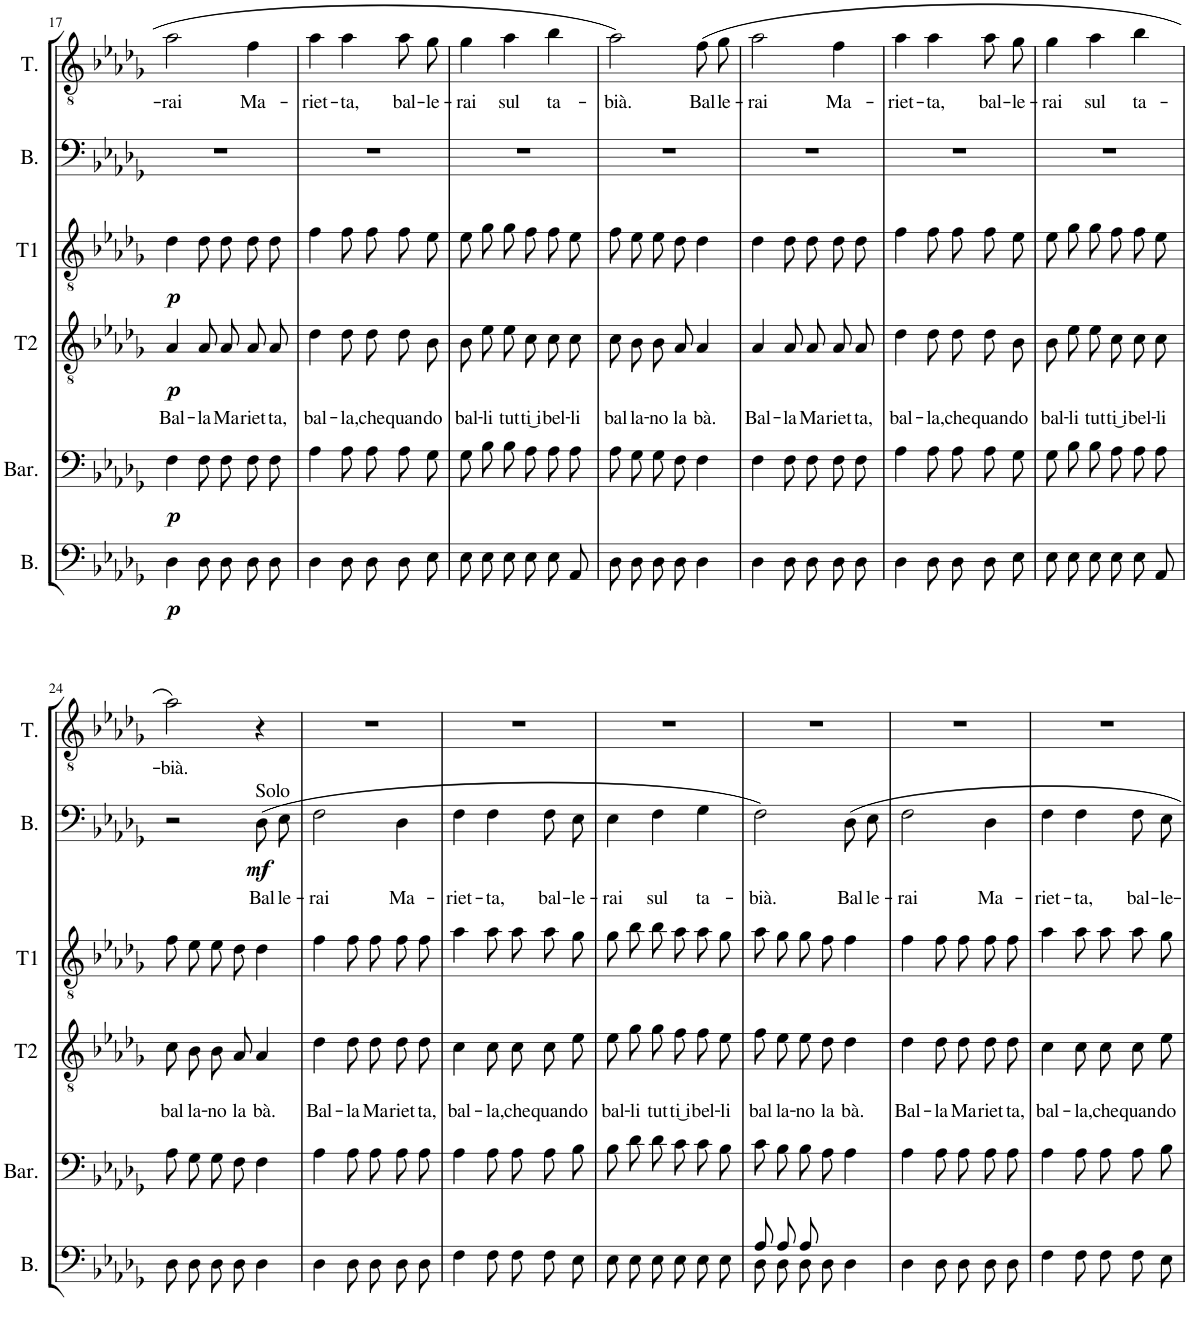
**kern	**dynam	**kern	**dynam	**kern	**text	**text	**dynam	**kern	**dynam	**kern	**text	**dynam	**kern	**text
*part6	*part6	*part5	*part5	*part4	*part4	*part4	*part4	*part3	*part3	*part2	*part2	*part2	*part1	*part1
*staff6	*staff6	*staff5	*staff5	*staff4	*staff4	*staff4	*staff4	*staff3	*staff3	*staff2	*staff2	*staff2	*staff1	*staff1
*I"Bassi	*	*I"Baritoni	*	*I"Tenori II	*	*	*	*I"Tenori I	*	*I"Basso	*	*	*I"Tenore	*
*I'B.	*	*I'Bar.	*	*I'T2	*	*	*	*I'T1	*	*I'B.	*	*	*I'T.	*
!!LO:PB:g=z
*clefF4	*	*clefF4	*	*clefGv2	*	*	*	*clefGv2	*	*clefF4	*	*	*clefGv2	*
*k[b-e-a-d-g-]	*	*k[b-e-a-d-g-]	*	*k[b-e-a-d-g-]	*	*	*	*k[b-e-a-d-g-]	*	*k[b-e-a-d-g-]	*	*	*k[b-e-a-d-g-]	*
*M3/4	*	*M3/4	*	*M3/4	*	*	*	*M3/4	*	*M3/4	*	*	*M3/4	*
=17	=17	=17	=17	=17	=17	=17	=17	=17	=17	=17	=17	=17	=17	=17
!	!LO:DY:b	!	!LO:DY:b	!	!	!LO:LY:b	!LO:DY:b	!	!LO:DY:b	!	!	!	!	!LO:LY:b
4D-\	p	4F\	p	4A-/	.	Bal-	p	4d-\	p	2.r	.	.	2a-\	-rai
!	!	!	!	!	!	!LO:LY:b	!	!	!	!	!	!	!	!
8D-\L	.	8F\L	.	8A-/L	.	-la	.	8d-\L	.	.	.	.	.	.
!	!	!	!	!	!	!LO:LY:b	!	!	!	!	!	!	!	!
8D-\J	.	8F\J	.	8A-/J	.	Ma-	.	8d-\J	.	.	.	.	.	.
!	!	!	!	!	!	!LO:LY:b	!	!	!	!	!	!	!	!LO:LY:b
8D-\L	.	8F\L	.	8A-/L	.	-riet-	.	8d-\L	.	.	.	.	4f\	Ma-
!	!	!	!	!	!	!LO:LY:b	!	!	!	!	!	!	!	!
8D-\J	.	8F\J	.	8A-/J	.	-ta,	.	8d-\J	.	.	.	.	.	.
=18	=18	=18	=18	=18	=18	=18	=18	=18	=18	=18	=18	=18	=18	=18
!	!	!	!	!	!	!LO:LY:b	!	!	!	!	!	!	!	!LO:LY:b
4D-\	.	4A-\	.	4d-\	.	bal-	.	4f\	.	2.r	.	.	4a-\	-riet-
!	!	!	!	!	!	!LO:LY:b	!	!	!	!	!	!	!	!LO:LY:b
8D-\L	.	8A-\L	.	8d-\L	.	-la,	.	8f\L	.	.	.	.	4a-\	-ta,
!	!	!	!	!	!	!LO:LY:b	!	!	!	!	!	!	!	!
8D-\J	.	8A-\J	.	8d-\J	.	che	.	8f\J	.	.	.	.	.	.
!	!	!	!	!	!	!LO:LY:b	!	!	!	!	!	!	!	!LO:LY:b
8D-\L	.	8A-\L	.	8d-\L	.	quan-	.	8f\L	.	.	.	.	8a-\L	bal-
!	!	!	!	!	!	!LO:LY:b	!	!	!	!	!	!	!	!LO:LY:b
8E-\J	.	8G-\J	.	8B-\J	.	-do	.	8e-\J	.	.	.	.	8g-\J	-le-
=19	=19	=19	=19	=19	=19	=19	=19	=19	=19	=19	=19	=19	=19	=19
!	!	!	!	!	!	!LO:LY:b	!	!	!	!	!	!	!	!LO:LY:b
8E-\L	.	8G-\L	.	8B-\L	.	bal-	.	8e-\L	.	2.r	.	.	4g-\	-rai
!	!	!	!	!	!	!LO:LY:b	!	!	!	!	!	!	!	!
8E-\J	.	8B-\J	.	8e-\J	.	-li	.	8g-\J	.	.	.	.	.	.
!	!	!	!	!	!	!LO:LY:b	!	!	!	!	!	!	!	!LO:LY:b
8E-\L	.	8B-\L	.	8e-\L	.	tut-	.	8g-\L	.	.	.	.	4a-\	sul
!	!	!	!	!	!	!LO:LY:b	!	!	!	!	!	!	!	!
8E-\J	.	8A-\J	.	8c\J	.	-ti͜ i	.	8f\J	.	.	.	.	.	.
!	!	!	!	!	!	!LO:LY:b	!	!	!	!	!	!	!	!LO:LY:b
8E-/L	.	8A-\L	.	8c\L	.	bel-	.	8f\L	.	.	.	.	4b-\	ta-
!	!	!	!	!	!	!LO:LY:b	!	!	!	!	!	!	!	!
8AA-/J	.	8A-\J	.	8c\J	.	-li	.	8e-\J	.	.	.	.	.	.
=20	=20	=20	=20	=20	=20	=20	=20	=20	=20	=20	=20	=20	=20	=20
!	!	!	!	!	!	!LO:LY:b	!	!	!	!	!	!	!	!LO:LY:b
8D-\L	.	8A-\L	.	8c\L	.	bal-	.	8f\L	.	2.r	.	.	2a-\	-bià.
!	!	!	!	!	!	!LO:LY:b	!	!	!	!	!	!	!	!
8D-\J	.	8G-\J	.	8B-\J	.	-la-	.	8e-\J	.	.	.	.	.	.
!	!	!	!	!	!	!LO:LY:b	!	!	!	!	!	!	!	!
8D-\L	.	8G-\L	.	8B-/L	.	-no	.	8e-\L	.	.	.	.	.	.
!	!	!	!	!	!	!LO:LY:b	!	!	!	!	!	!	!	!
8D-\J	.	8F\J	.	8A-/J	.	la	.	8d-\J	.	.	.	.	.	.
!	!	!	!	!	!	!LO:LY:b	!	!	!	!	!	!	!	!LO:LY:b
4D-\	.	4F\	.	4A-/	.	bà.	.	4d-\	.	.	.	.	(8f\L	Bal-
!	!	!	!	!	!	!	!	!	!	!	!	!	!	!LO:LY:b
.	.	.	.	.	.	.	.	.	.	.	.	.	8g-\J	-le-
=21	=21	=21	=21	=21	=21	=21	=21	=21	=21	=21	=21	=21	=21	=21
!	!	!	!	!	!	!LO:LY:b	!	!	!	!	!	!	!	!LO:LY:b
4D-\	.	4F\	.	4A-/	.	Bal-	.	4d-\	.	2.r	.	.	2a-\	-rai
!	!	!	!	!	!	!LO:LY:b	!	!	!	!	!	!	!	!
8D-\L	.	8F\L	.	8A-/L	.	-la	.	8d-\L	.	.	.	.	.	.
!	!	!	!	!	!	!LO:LY:b	!	!	!	!	!	!	!	!
8D-\J	.	8F\J	.	8A-/J	.	Ma-	.	8d-\J	.	.	.	.	.	.
!	!	!	!	!	!	!LO:LY:b	!	!	!	!	!	!	!	!LO:LY:b
8D-\L	.	8F\L	.	8A-/L	.	-riet-	.	8d-\L	.	.	.	.	4f\	Ma-
!	!	!	!	!	!	!LO:LY:b	!	!	!	!	!	!	!	!
8D-\J	.	8F\J	.	8A-/J	.	-ta,	.	8d-\J	.	.	.	.	.	.
=22	=22	=22	=22	=22	=22	=22	=22	=22	=22	=22	=22	=22	=22	=22
!	!	!	!	!	!	!LO:LY:b	!	!	!	!	!	!	!	!LO:LY:b
4D-\	.	4A-\	.	4d-\	.	bal-	.	4f\	.	2.r	.	.	4a-\	-riet-
!	!	!	!	!	!	!LO:LY:b	!	!	!	!	!	!	!	!LO:LY:b
8D-\L	.	8A-\L	.	8d-\L	.	-la,	.	8f\L	.	.	.	.	4a-\	-ta,
!	!	!	!	!	!	!LO:LY:b	!	!	!	!	!	!	!	!
8D-\J	.	8A-\J	.	8d-\J	.	che	.	8f\J	.	.	.	.	.	.
!	!	!	!	!	!	!LO:LY:b	!	!	!	!	!	!	!	!LO:LY:b
8D-\L	.	8A-\L	.	8d-\L	.	quan-	.	8f\L	.	.	.	.	8a-\L	bal-
!	!	!	!	!	!	!LO:LY:b	!	!	!	!	!	!	!	!LO:LY:b
8E-\J	.	8G-\J	.	8B-\J	.	-do	.	8e-\J	.	.	.	.	8g-\J	-le-
=23	=23	=23	=23	=23	=23	=23	=23	=23	=23	=23	=23	=23	=23	=23
!	!	!	!	!	!	!LO:LY:b	!	!	!	!	!	!	!	!LO:LY:b
8E-\L	.	8G-\L	.	8B-\L	.	bal-	.	8e-\L	.	2.r	.	.	4g-\	-rai
!	!	!	!	!	!	!LO:LY:b	!	!	!	!	!	!	!	!
8E-\J	.	8B-\J	.	8e-\J	.	-li	.	8g-\J	.	.	.	.	.	.
!	!	!	!	!	!	!LO:LY:b	!	!	!	!	!	!	!	!LO:LY:b
8E-\L	.	8B-\L	.	8e-\L	.	tut-	.	8g-\L	.	.	.	.	4a-\	sul
!	!	!	!	!	!	!LO:LY:b	!	!	!	!	!	!	!	!
8E-\J	.	8A-\J	.	8c\J	.	-ti͜ i	.	8f\J	.	.	.	.	.	.
!	!	!	!	!	!	!LO:LY:b	!	!	!	!	!	!	!	!LO:LY:b
8E-/L	.	8A-\L	.	8c\L	.	bel-	.	8f\L	.	.	.	.	4b-\	ta-
!	!	!	!	!	!	!LO:LY:b	!	!	!	!	!	!	!	!
8AA-/J	.	8A-\J	.	8c\J	.	-li	.	8e-\J	.	.	.	.	.	.
!!LO:LB:g=z
=24	=24	=24	=24	=24	=24	=24	=24	=24	=24	=24	=24	=24	=24	=24
!	!	!	!	!	!	!LO:LY:b	!	!	!	!	!	!	!	!LO:LY:b
8D-\L	.	8A-\L	.	8c\L	.	bal-	.	8f\L	.	2r	.	.	2a-\)	-bià.
!	!	!	!	!	!	!LO:LY:b	!	!	!	!	!	!	!	!
8D-\J	.	8G-\J	.	8B-\J	.	-la-	.	8e-\J	.	.	.	.	.	.
!	!	!	!	!	!	!LO:LY:b	!	!	!	!	!	!	!	!
8D-\L	.	8G-\L	.	8B-/L	.	-no	.	8e-\L	.	.	.	.	.	.
!	!	!	!	!	!	!LO:LY:b	!	!	!	!	!	!	!	!
8D-\J	.	8F\J	.	8A-/J	.	la	.	8d-\J	.	.	.	.	.	.
!	!	!	!	!	!	!	!	!	!	!LO:TX:a:t=Solo	!	!	!	!
!	!	!	!	!	!	!LO:LY:b	!	!	!	!	!LO:LY:b	!LO:DY:b	!	!
4D-\	.	4F\	.	4A-/	.	bà.	.	4d-\	.	(8D-\L	Bal-	mf	4r	.
!	!	!	!	!	!	!	!	!	!	!	!LO:LY:b	!	!	!
.	.	.	.	.	.	.	.	.	.	8E-\J	-le-	.	.	.
=25	=25	=25	=25	=25	=25	=25	=25	=25	=25	=25	=25	=25	=25	=25
!	!	!	!	!	!	!LO:LY:b	!	!	!	!	!LO:LY:b	!	!	!
4D-\	.	4A-\	.	4d-\	.	Bal-	.	4f\	.	2F\	-rai	.	2.r	.
!	!	!	!	!	!	!LO:LY:b	!	!	!	!	!	!	!	!
8D-\L	.	8A-\L	.	8d-\L	.	-la	.	8f\L	.	.	.	.	.	.
!	!	!	!	!	!	!LO:LY:b	!	!	!	!	!	!	!	!
8D-\J	.	8A-\J	.	8d-\J	.	Ma-	.	8f\J	.	.	.	.	.	.
!	!	!	!	!	!	!LO:LY:b	!	!	!	!	!LO:LY:b	!	!	!
8D-\L	.	8A-\L	.	8d-\L	.	-riet-	.	8f\L	.	4D-\	Ma-	.	.	.
!	!	!	!	!	!	!LO:LY:b	!	!	!	!	!	!	!	!
8D-\J	.	8A-\J	.	8d-\J	.	-ta,	.	8f\J	.	.	.	.	.	.
=26	=26	=26	=26	=26	=26	=26	=26	=26	=26	=26	=26	=26	=26	=26
!	!	!	!	!	!	!LO:LY:b	!	!	!	!	!LO:LY:b	!	!	!
4F\	.	4A-\	.	4c\	.	bal-	.	4a-\	.	4F\	-riet-	.	2.r	.
!	!	!	!	!	!	!LO:LY:b	!	!	!	!	!LO:LY:b	!	!	!
8F\L	.	8A-\L	.	8c\L	.	-la,	.	8a-\L	.	4F\	-ta,	.	.	.
!	!	!	!	!	!	!LO:LY:b	!	!	!	!	!	!	!	!
8F\J	.	8A-\J	.	8c\J	.	che	.	8a-\J	.	.	.	.	.	.
!	!	!	!	!	!	!LO:LY:b	!	!	!	!	!LO:LY:b	!	!	!
8F\L	.	8A-\L	.	8c\L	.	quan-	.	8a-\L	.	8F\L	bal-	.	.	.
!	!	!	!	!	!	!LO:LY:b	!	!	!	!	!LO:LY:b	!	!	!
8E-\J	.	8B-\J	.	8e-\J	.	-do	.	8g-\J	.	8E-\J	-le-	.	.	.
=27	=27	=27	=27	=27	=27	=27	=27	=27	=27	=27	=27	=27	=27	=27
!	!	!	!	!	!	!LO:LY:b	!	!	!	!	!LO:LY:b	!	!	!
8E-\L	.	8B-\L	.	8e-\L	.	bal-	.	8g-\L	.	4E-\	-rai	.	2.r	.
!	!	!	!	!	!	!LO:LY:b	!	!	!	!	!	!	!	!
8E-\J	.	8d-\J	.	8g-\J	.	-li	.	8b-\J	.	.	.	.	.	.
!	!	!	!	!	!	!LO:LY:b	!	!	!	!	!LO:LY:b	!	!	!
8E-\L	.	8d-\L	.	8g-\L	.	tut-	.	8b-\L	.	4F\	sul	.	.	.
!	!	!	!	!	!	!LO:LY:b	!	!	!	!	!	!	!	!
8E-\J	.	8c\J	.	8f\J	.	-ti͜ i	.	8a-\J	.	.	.	.	.	.
!	!	!	!	!	!	!LO:LY:b	!	!	!	!	!LO:LY:b	!	!	!
8E-\L	.	8c\L	.	8f\L	.	bel-	.	8a-\L	.	4G-\	ta-	.	.	.
!	!	!	!	!	!	!LO:LY:b	!	!	!	!	!	!	!	!
8E-\J	.	8B-\J	.	8e-\J	.	-li	.	8g-\J	.	.	.	.	.	.
=28	=28	=28	=28	=28	=28	=28	=28	=28	=28	=28	=28	=28	=28	=28
*^	*	*	*	*	*	*	*	*	*	*	*	*	*	*
!	!	!	!	!	!	!	!LO:LY:b	!	!	!	!	!LO:LY:b	!	!	!
8A-/L	8D-\	.	8c\L	.	8f\L	.	bal-	.	8a-\L	.	2F\)	-bià.	.	2.r	.
!	!	!	!	!	!	!	!LO:LY:b	!	!	!	!	!	!	!	!
8A-/J	8D-\L	.	8B-\J	.	8e-\J	.	-la-	.	8g-\J	.	.	.	.	.	.
!	!	!	!	!	!	!	!LO:LY:b	!	!	!	!	!	!	!	!
8A-\L	8D-\J	.	8B-\L	.	8e-\L	.	-no	.	8g-\L	.	.	.	.	.	.
!	!	!	!	!	!	!	!LO:LY:b	!	!	!	!	!	!	!	!
8D-\J	4.ryy	.	8A-\J	.	8d-\J	.	la	.	8f\J	.	.	.	.	.	.
!	!	!	!	!	!	!	!LO:LY:b	!	!	!	!	!LO:LY:b	!	!	!
4D-\	.	.	4A-\	.	4d-\	.	bà.	.	4f\	.	8D-\L	Bal-	.	.	.
!	!	!	!	!	!	!	!	!	!	!	!	!LO:LY:b	!	!	!
.	.	.	.	.	.	.	.	.	.	.	8E-\J	-le-	.	.	.
*v	*v	*	*	*	*	*	*	*	*	*	*	*	*	*	*
=29	=29	=29	=29	=29	=29	=29	=29	=29	=29	=29	=29	=29	=29	=29
!	!	!	!	!	!	!LO:LY:b	!	!	!	!	!LO:LY:b	!	!	!
4D-\	.	4A-\	.	4d-\	.	Bal-	.	4f\	.	2F\	-rai	.	2.r	.
!	!	!	!	!	!	!LO:LY:b	!	!	!	!	!	!	!	!
8D-\L	.	8A-\L	.	8d-\L	.	-la	.	8f\L	.	.	.	.	.	.
!	!	!	!	!	!	!LO:LY:b	!	!	!	!	!	!	!	!
8D-\J	.	8A-\J	.	8d-\J	.	Ma-	.	8f\J	.	.	.	.	.	.
!	!	!	!	!	!	!LO:LY:b	!	!	!	!	!LO:LY:b	!	!	!
8D-\L	.	8A-\L	.	8d-\L	.	-riet-	.	8f\L	.	4D-\	Ma-	.	.	.
!	!	!	!	!	!	!LO:LY:b	!	!	!	!	!	!	!	!
8D-\J	.	8A-\J	.	8d-\J	.	-ta,	.	8f\J	.	.	.	.	.	.
=30	=30	=30	=30	=30	=30	=30	=30	=30	=30	=30	=30	=30	=30	=30
!	!	!	!	!	!	!LO:LY:b	!	!	!	!	!LO:LY:b	!	!	!
4F\	.	4A-\	.	4c\	.	bal-	.	4a-\	.	4F\	-riet-	.	2.r	.
!	!	!	!	!	!	!LO:LY:b	!	!	!	!	!LO:LY:b	!	!	!
8F\L	.	8A-\L	.	8c\L	.	-la,	.	8a-\L	.	4F\	-ta,	.	.	.
!	!	!	!	!	!	!LO:LY:b	!	!	!	!	!	!	!	!
8F\J	.	8A-\J	.	8c\J	.	che	.	8a-\J	.	.	.	.	.	.
!	!	!	!	!	!	!LO:LY:b	!	!	!	!	!LO:LY:b	!	!	!
8F\L	.	8A-\L	.	8c\L	.	quan-	.	8a-\L	.	8F\L	bal-	.	.	.
!	!	!	!	!	!	!LO:LY:b	!	!	!	!	!LO:LY:b	!	!	!
8E-\J	.	8B-\J	.	8e-\J	.	-do	.	8g-\J	.	8E-\J	-le-	.	.	.
=	=	=	=	=	=	=	=	=	=	=	=	=	=	=
*-	*-	*-	*-	*-	*-	*-	*-	*-	*-	*-	*-	*-	*-	*-
